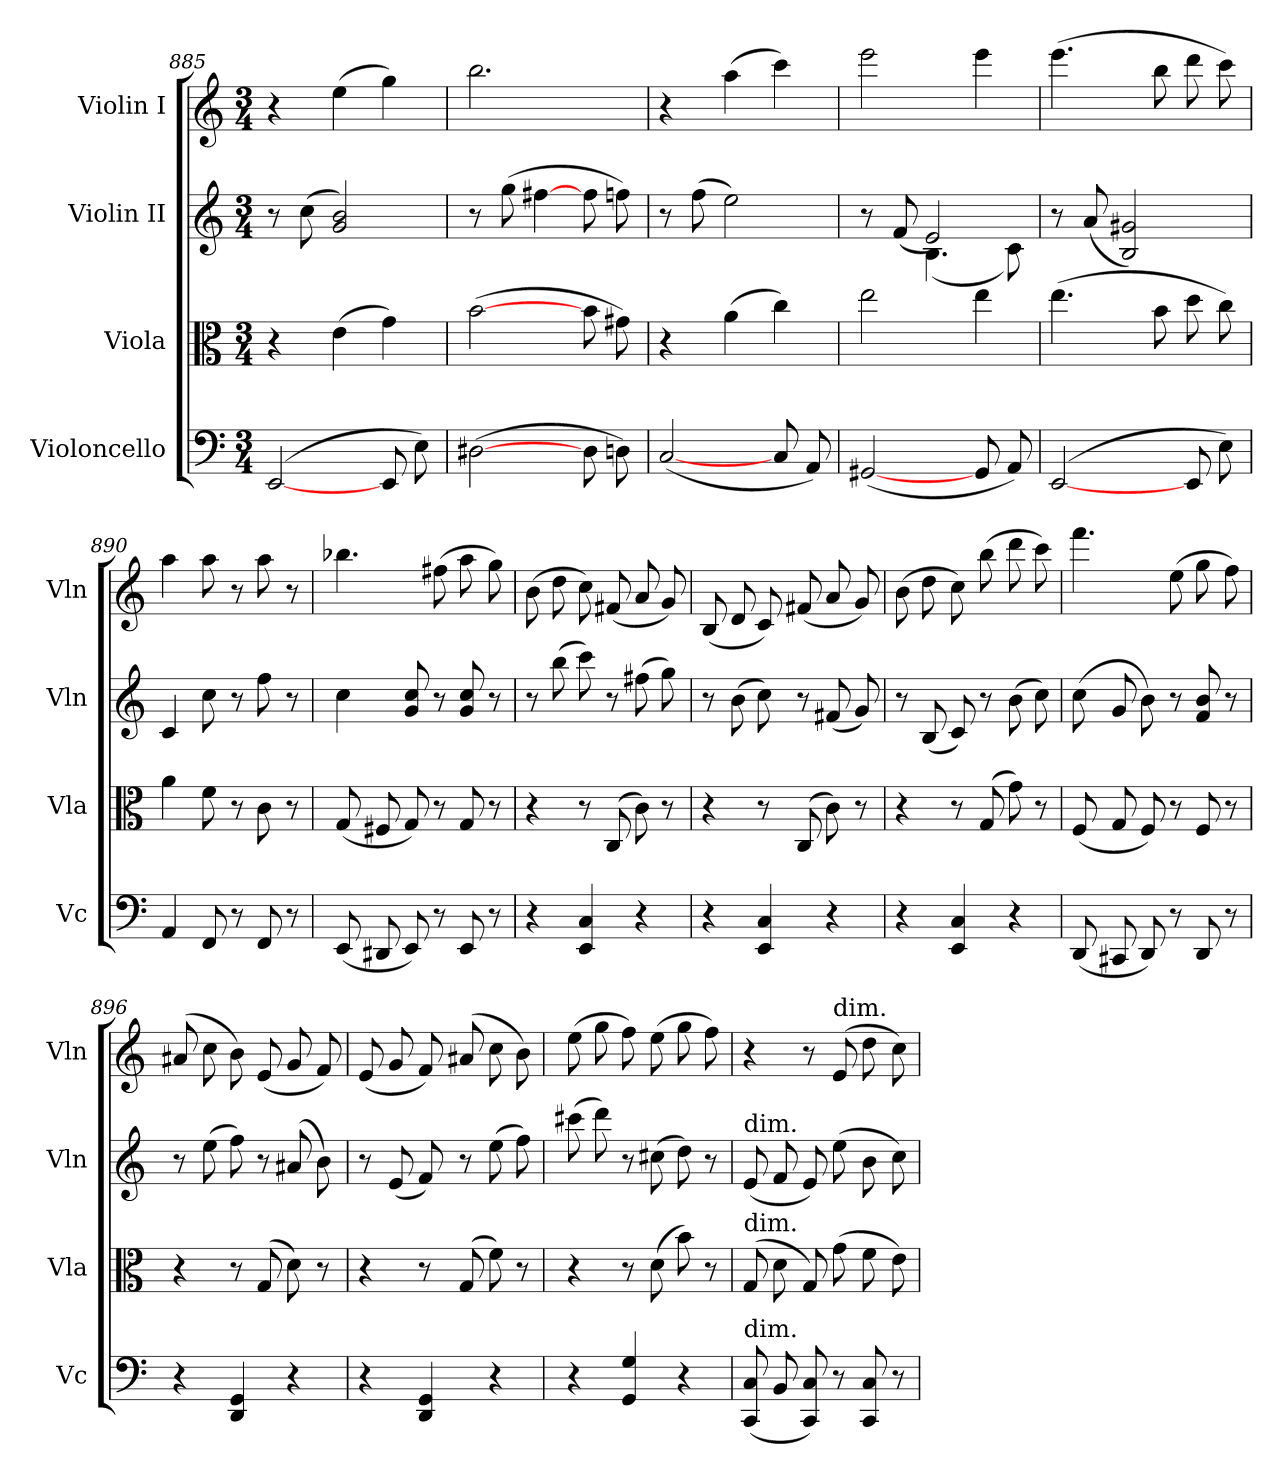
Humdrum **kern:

**kern	**kern	**kern	**kern
*part4	*part3	*part2	*part1
*staff4	*staff3	*staff2	*staff1
*I"Violoncello	*I"Viola	*I"Violin II	*I"Violin I
*I'Vc	*I'Vla	*I'Vln	*I'Vln
*clefF4	*clefC3	*clefG2	*clefG2
*k[]	*k[]	*k[]	*k[]
*C:	*C:	*C:	*C:
*M3/4	*M3/4	*M3/4	*M3/4
=885	=885	=885	=885
([2EE	4r	8r	4r
.	.	(8cc	.
.	(4e	2g 2b)	(4ee
8EE	4g)	.	4gg)
8E)	.	.	.
=886	=886	=886	=886
([2D#X	([2b	8r	2.bb
.	.	(8gg	.
.	.	[4ff#X	.
8D#	8b	8ff#	.
8Dn)	8g#X)	8ffn)	.
=887	=887	=887	=887
([2C	4r	8r	4r
.	.	(8ff	.
.	(4a	2ee)	(4aa
8C	4cc)	.	4ccc)
8AA)	.	.	.
=888	=888	=888	=888
*	*	*^	*
([2GG#X	2ee	8r	4ryy	2eee
.	.	(8f	.	.
.	.	2e)	(4.B	.
8GG#	4ee	.	.	4eee
8AA)	.	.	8c)	.
*	*	*v	*v	*
=889	=889	=889	=889
([2EE	(4.ee	8r	(4.eee
.	.	(8a	.
.	.	2B 2g#X)	.
.	8b	.	8bb
8EE	8dd	.	8ddd
8E)	8cc)	.	8ccc)
=890	=890	=890	=890
4AA	4a	4c	4aa
8FF	8f	8cc	8aa
8r	8r	8r	8r
8FF	8c	8ff	8aa
8r	8r	8r	8r
=891	=891	=891	=891
(8EE	(8G	4cc	4.bb-X
8DD#X	8F#X	.	.
8EE)	8G)	8g 8cc	.
8r	8r	8r	(8ff#X
8EE	8G	8g 8cc	8aa
8r	8r	8r	8gg)
=892	=892	=892	=892
4r	4r	8r	(8b
.	.	(8bb	8dd
4EE 4C	8r	8ccc)	8cc)
.	(8C	8r	(8f#X
4r	8c)	(8ff#X	8a
.	8r	8gg)	8g)
=893	=893	=893	=893
4r	4r	8r	(8B
.	.	(8b	8d
4EE 4C	8r	8cc)	8c)
.	(8C	8r	(8f#X
4r	8c)	(8f#X	8a
.	8r	8g)	8g)
=894	=894	=894	=894
4r	4r	8r	(8b
.	.	(8B	8dd
4EE 4C	8r	8c)	8cc)
.	(8G	8r	(8bb
4r	8g)	(8b	8ddd
.	8r	8cc)	8ccc)
=895	=895	=895	=895
(8DD	(8F	(8cc	4.fff
8CC#X	8G	8g	.
8DD)	8F)	8b)	.
8r	8r	8r	(8ee
8DD	8F	8f 8b	8gg
8r	8r	8r	8ff)
=896	=896	=896	=896
4r	4r	8r	(8a#X
.	.	(8ee	8cc
4DD 4GG	8r	8ff)	8b)
.	(8G	8r	(8e
4r	8d)	(8a#X	8g
.	8r	8b)	8f)
=897	=897	=897	=897
4r	4r	8r	(8e
.	.	(8e	8g
4DD 4GG	8r	8f)	8f)
.	(8G	8r	(8a#X
4r	8f)	(8ee	8cc
.	8r	8ff)	8b)
=898	=898	=898	=898
4r	4r	(8ccc#X	(8ee
.	.	8ddd)	8gg
4GG 4G	8r	8r	8ff)
.	(8d	(8cc#X	(8ee
4r	8b)	8dd)	8gg
.	8r	8r	8ff)
=899	=899	=899	=899
!	!	!LO:TX:a:t=dim.	!
!	!LO:TX:a:t=dim.	!	!
!LO:TX:a:t=dim.	!	!	!
(8CC 8C	(8G	(8e	4r
8BB	8d	8f	.
8CC 8C)	8G)	8e)	8r
!	!	!	!LO:TX:a:t=dim.
8r	(8g	(8ee	(8e
8CC 8C	8f	8b	8dd
8r	8e)	8cc)	8cc)
=	=	=	=
*-	*-	*-	*-
